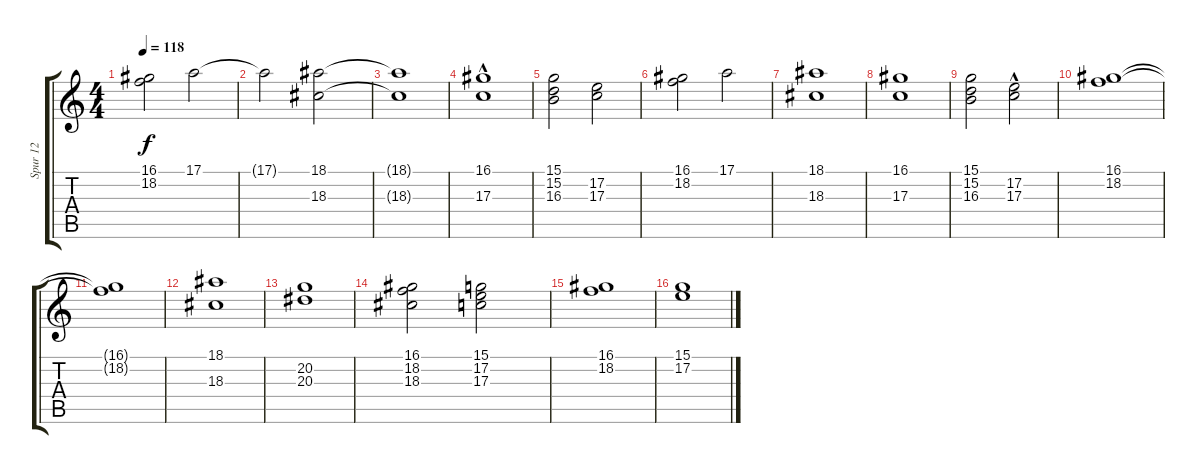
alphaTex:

\track ("Spur 12" "Spur 12") {instrument synthstrings1}
\staff {score tabs}
\tuning (E4 B3 G3 D3 A2 E2) {hide}
\ts (4 4)
\tempo 118
\clef g2
\ks c
(16.1{t} 18.2{t}).2{dy f} 17.1.2 |
17.1{t}.2 (18.1 18.3).2 |
(18.1{t} 18.3{t}).1 |
(16.1 17.3{hac}).1 |
(15.1 15.2 16.3).2 (17.2 17.3).2 |
(16.1 18.2).2 17.1.2 |
(18.1 18.3).1 |
(16.1 17.3).1 |
(15.1 15.2 16.3).2 (17.2{hac} 17.3).2 |
(16.1 18.2).1 |
(16.1{t} 18.2{t}).1 |
(18.1 18.3).1 |
(20.2 20.3).1 |
(16.1 18.2 18.3).2 (15.1 17.2 17.3).2 |
(16.1 18.2).1 |
(15.1 17.2).1
